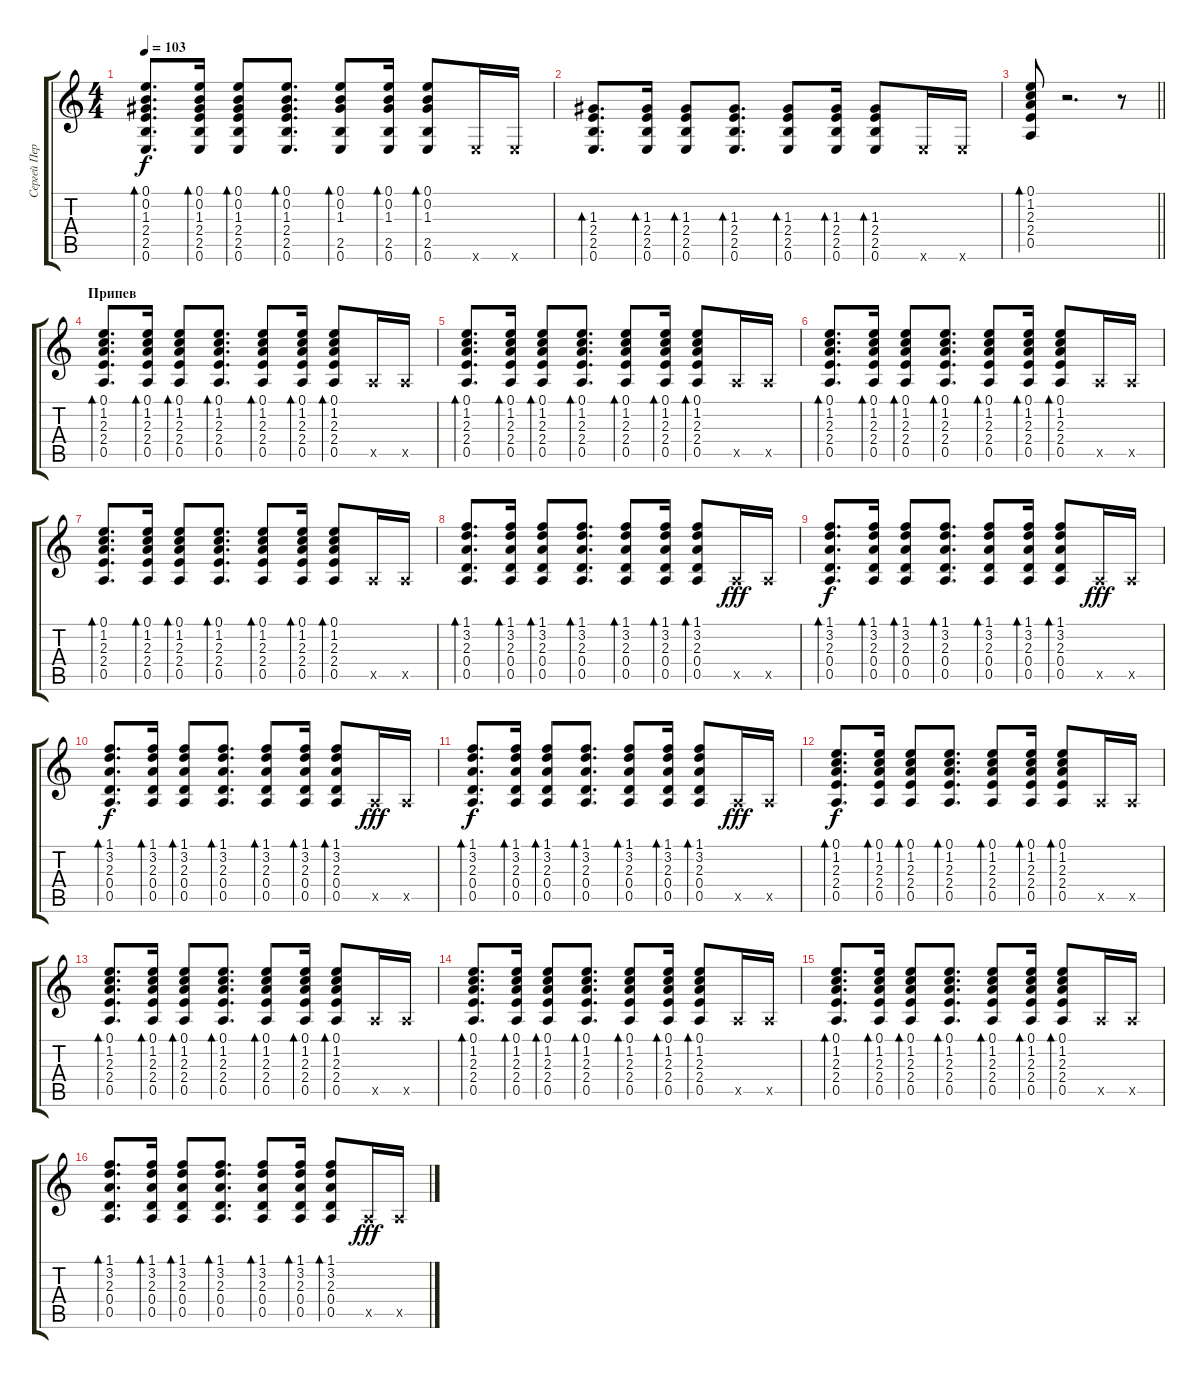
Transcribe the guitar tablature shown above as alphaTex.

\track ("Сергей Перегуда (гитара 1)" "Сергей Пер") {instrument acousticguitarsteel}
\staff {score tabs}
\tuning (E4 B3 G3 D3 A2 E2) {hide}
\ts (4 4)
\tempo 103
\clef g2
\ks c
(0.1 0.2 1.3 2.4 2.5 0.6).8{d bd 120 dy f} (0.1 0.2 1.3 2.4 2.5 0.6).16{bd 120} (0.1 0.2 1.3 2.4 2.5 0.6).8{bd 120} (0.1 0.2 1.3 2.4 2.5 0.6).8{d bd 120} (0.1 0.2 1.3 2.5 0.6).8{bd 120} (0.1 0.2 1.3 2.5 0.6).16{bd 120} (0.1 0.2 1.3 2.5 0.6).8{bd 120} 0.6{x}.16 0.6{x}.16 |
(1.3 2.4 2.5 0.6).8{d bd 120} (1.3 2.4 2.5 0.6).16{bd 120} (1.3 2.4 2.5 0.6).8{bd 120} (1.3 2.4 2.5 0.6).8{d bd 120} (1.3 2.4 2.5 0.6).8{bd 120} (1.3 2.4 2.5 0.6).16{bd 120} (1.3 2.4 2.5 0.6).8{bd 120} 0.6{x}.16 0.6{x}.16 |
\barLineRight lightlight
(0.1 1.2 2.3 2.4 0.5).8{bd 120} r.2{d} r.8 |
\section ("" "Припев")
(0.1 1.2 2.3 2.4 0.5).8{d bd 120} (0.1 1.2 2.3 2.4 0.5).16{bd 120} (0.1 1.2 2.3 2.4 0.5).8{bd 120} (0.1 1.2 2.3 2.4 0.5).8{d bd 120} (0.1 1.2 2.3 2.4 0.5).8{bd 120} (0.1 1.2 2.3 2.4 0.5).16{bd 120} (0.1 1.2 2.3 2.4 0.5).8{bd 120} 0.5{x}.16 0.5{x}.16 |
(0.1 1.2 2.3 2.4 0.5).8{d bd 120} (0.1 1.2 2.3 2.4 0.5).16{bd 120} (0.1 1.2 2.3 2.4 0.5).8{bd 120} (0.1 1.2 2.3 2.4 0.5).8{d bd 120} (0.1 1.2 2.3 2.4 0.5).8{bd 120} (0.1 1.2 2.3 2.4 0.5).16{bd 120} (0.1 1.2 2.3 2.4 0.5).8{bd 120} 0.5{x}.16 0.5{x}.16 |
(0.1 1.2 2.3 2.4 0.5).8{d bd 120} (0.1 1.2 2.3 2.4 0.5).16{bd 120} (0.1 1.2 2.3 2.4 0.5).8{bd 120} (0.1 1.2 2.3 2.4 0.5).8{d bd 120} (0.1 1.2 2.3 2.4 0.5).8{bd 120} (0.1 1.2 2.3 2.4 0.5).16{bd 120} (0.1 1.2 2.3 2.4 0.5).8{bd 120} 0.5{x}.16 0.5{x}.16 |
(0.1 1.2 2.3 2.4 0.5).8{d bd 120} (0.1 1.2 2.3 2.4 0.5).16{bd 120} (0.1 1.2 2.3 2.4 0.5).8{bd 120} (0.1 1.2 2.3 2.4 0.5).8{d bd 120} (0.1 1.2 2.3 2.4 0.5).8{bd 120} (0.1 1.2 2.3 2.4 0.5).16{bd 120} (0.1 1.2 2.3 2.4 0.5).8{bd 120} 0.5{x}.16 0.5{x}.16 |
(1.1 3.2 2.3 0.4 0.5).8{d bd 120} (1.1 3.2 2.3 0.4 0.5).16{bd 120} (1.1 3.2 2.3 0.4 0.5).8{bd 120} (1.1 3.2 2.3 0.4 0.5).8{d bd 120} (1.1 3.2 2.3 0.4 0.5).8{bd 120} (1.1 3.2 2.3 0.4 0.5).16{bd 120} (1.1 3.2 2.3 0.4 0.5).8{bd 120} 0.5{x}.16{dy fff} 0.5{x}.16 |
(1.1 3.2 2.3 0.4 0.5).8{d bd 120 dy f} (1.1 3.2 2.3 0.4 0.5).16{bd 120} (1.1 3.2 2.3 0.4 0.5).8{bd 120} (1.1 3.2 2.3 0.4 0.5).8{d bd 120} (1.1 3.2 2.3 0.4 0.5).8{bd 120} (1.1 3.2 2.3 0.4 0.5).16{bd 120} (1.1 3.2 2.3 0.4 0.5).8{bd 120} 0.5{x}.16{dy fff} 0.5{x}.16 |
(1.1 3.2 2.3 0.4 0.5).8{d bd 120 dy f} (1.1 3.2 2.3 0.4 0.5).16{bd 120} (1.1 3.2 2.3 0.4 0.5).8{bd 120} (1.1 3.2 2.3 0.4 0.5).8{d bd 120} (1.1 3.2 2.3 0.4 0.5).8{bd 120} (1.1 3.2 2.3 0.4 0.5).16{bd 120} (1.1 3.2 2.3 0.4 0.5).8{bd 120} 0.5{x}.16{dy fff} 0.5{x}.16 |
(1.1 3.2 2.3 0.4 0.5).8{d bd 120 dy f} (1.1 3.2 2.3 0.4 0.5).16{bd 120} (1.1 3.2 2.3 0.4 0.5).8{bd 120} (1.1 3.2 2.3 0.4 0.5).8{d bd 120} (1.1 3.2 2.3 0.4 0.5).8{bd 120} (1.1 3.2 2.3 0.4 0.5).16{bd 120} (1.1 3.2 2.3 0.4 0.5).8{bd 120} 0.5{x}.16{dy fff} 0.5{x}.16 |
(0.1 1.2 2.3 2.4 0.5).8{d bd 120 dy f} (0.1 1.2 2.3 2.4 0.5).16{bd 120} (0.1 1.2 2.3 2.4 0.5).8{bd 120} (0.1 1.2 2.3 2.4 0.5).8{d bd 120} (0.1 1.2 2.3 2.4 0.5).8{bd 120} (0.1 1.2 2.3 2.4 0.5).16{bd 120} (0.1 1.2 2.3 2.4 0.5).8{bd 120} 0.5{x}.16 0.5{x}.16 |
(0.1 1.2 2.3 2.4 0.5).8{d bd 120} (0.1 1.2 2.3 2.4 0.5).16{bd 120} (0.1 1.2 2.3 2.4 0.5).8{bd 120} (0.1 1.2 2.3 2.4 0.5).8{d bd 120} (0.1 1.2 2.3 2.4 0.5).8{bd 120} (0.1 1.2 2.3 2.4 0.5).16{bd 120} (0.1 1.2 2.3 2.4 0.5).8{bd 120} 0.5{x}.16 0.5{x}.16 |
(0.1 1.2 2.3 2.4 0.5).8{d bd 120} (0.1 1.2 2.3 2.4 0.5).16{bd 120} (0.1 1.2 2.3 2.4 0.5).8{bd 120} (0.1 1.2 2.3 2.4 0.5).8{d bd 120} (0.1 1.2 2.3 2.4 0.5).8{bd 120} (0.1 1.2 2.3 2.4 0.5).16{bd 120} (0.1 1.2 2.3 2.4 0.5).8{bd 120} 0.5{x}.16 0.5{x}.16 |
(0.1 1.2 2.3 2.4 0.5).8{d bd 120} (0.1 1.2 2.3 2.4 0.5).16{bd 120} (0.1 1.2 2.3 2.4 0.5).8{bd 120} (0.1 1.2 2.3 2.4 0.5).8{d bd 120} (0.1 1.2 2.3 2.4 0.5).8{bd 120} (0.1 1.2 2.3 2.4 0.5).16{bd 120} (0.1 1.2 2.3 2.4 0.5).8{bd 120} 0.5{x}.16 0.5{x}.16 |
(1.1 3.2 2.3 0.4 0.5).8{d bd 120} (1.1 3.2 2.3 0.4 0.5).16{bd 120} (1.1 3.2 2.3 0.4 0.5).8{bd 120} (1.1 3.2 2.3 0.4 0.5).8{d bd 120} (1.1 3.2 2.3 0.4 0.5).8{bd 120} (1.1 3.2 2.3 0.4 0.5).16{bd 120} (1.1 3.2 2.3 0.4 0.5).8{bd 120} 0.5{x}.16{dy fff} 0.5{x}.16
